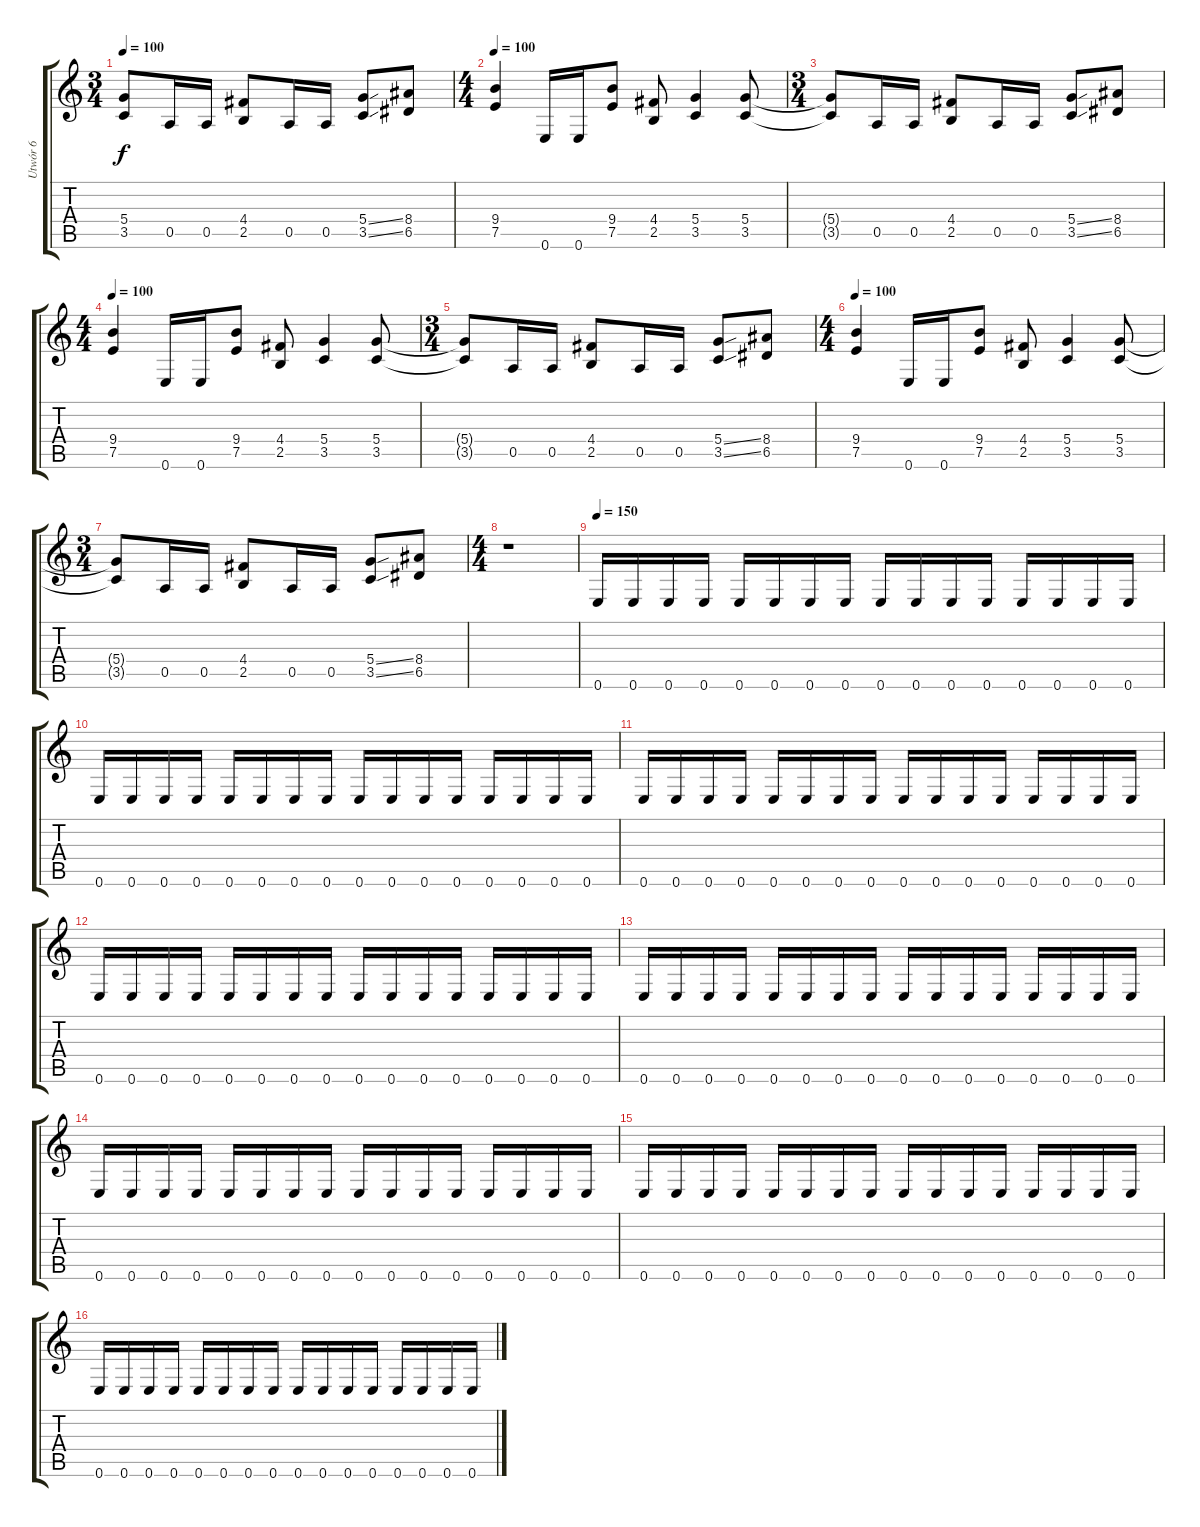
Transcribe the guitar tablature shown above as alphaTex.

\track ("Utwór 6" "Utwór 6") {instrument distortionguitar}
\staff {score tabs}
\tuning (E4 B3 G3 D3 A2 E2) {hide}
\ts (3 4)
\tempo 100
\clef g2
\ks c
(5.4{t} 3.5{t}).8{dy f} 0.5.16 0.5.16 (4.4 2.5).8 0.5.16 0.5.16 (5.4{ss} 3.5{ss}).8 (8.4 6.5).8 |
\ts (4 4)
\tempo 100
(9.4 7.5).4 0.6.16 0.6.16 (9.4 7.5).8 (4.4 2.5).8 (5.4 3.5).4 (5.4 3.5).8 |
\ts (3 4)
(5.4{t} 3.5{t}).8 0.5.16 0.5.16 (4.4 2.5).8 0.5.16 0.5.16 (5.4{ss} 3.5{ss}).8 (8.4 6.5).8 |
\ts (4 4)
\tempo 100
(9.4 7.5).4 0.6.16 0.6.16 (9.4 7.5).8 (4.4 2.5).8 (5.4 3.5).4 (5.4 3.5).8 |
\ts (3 4)
(5.4{t} 3.5{t}).8 0.5.16 0.5.16 (4.4 2.5).8 0.5.16 0.5.16 (5.4{ss} 3.5{ss}).8 (8.4 6.5).8 |
\ts (4 4)
\tempo 100
(9.4 7.5).4 0.6.16 0.6.16 (9.4 7.5).8 (4.4 2.5).8 (5.4 3.5).4 (5.4 3.5).8 |
\ts (3 4)
(5.4{t} 3.5{t}).8 0.5.16 0.5.16 (4.4 2.5).8 0.5.16 0.5.16 (5.4{ss} 3.5{ss}).8 (8.4 6.5).8 |
\ts (4 4)
r.1 |
\tempo 150
0.6.16 0.6.16 0.6.16 0.6.16 0.6.16 0.6.16 0.6.16 0.6.16 0.6.16 0.6.16 0.6.16 0.6.16 0.6.16 0.6.16 0.6.16 0.6.16 |
0.6.16 0.6.16 0.6.16 0.6.16 0.6.16 0.6.16 0.6.16 0.6.16 0.6.16 0.6.16 0.6.16 0.6.16 0.6.16 0.6.16 0.6.16 0.6.16 |
0.6.16 0.6.16 0.6.16 0.6.16 0.6.16 0.6.16 0.6.16 0.6.16 0.6.16 0.6.16 0.6.16 0.6.16 0.6.16 0.6.16 0.6.16 0.6.16 |
0.6.16 0.6.16 0.6.16 0.6.16 0.6.16 0.6.16 0.6.16 0.6.16 0.6.16 0.6.16 0.6.16 0.6.16 0.6.16 0.6.16 0.6.16 0.6.16 |
0.6.16 0.6.16 0.6.16 0.6.16 0.6.16 0.6.16 0.6.16 0.6.16 0.6.16 0.6.16 0.6.16 0.6.16 0.6.16 0.6.16 0.6.16 0.6.16 |
0.6.16 0.6.16 0.6.16 0.6.16 0.6.16 0.6.16 0.6.16 0.6.16 0.6.16 0.6.16 0.6.16 0.6.16 0.6.16 0.6.16 0.6.16 0.6.16 |
0.6.16 0.6.16 0.6.16 0.6.16 0.6.16 0.6.16 0.6.16 0.6.16 0.6.16 0.6.16 0.6.16 0.6.16 0.6.16 0.6.16 0.6.16 0.6.16 |
0.6.16 0.6.16 0.6.16 0.6.16 0.6.16 0.6.16 0.6.16 0.6.16 0.6.16 0.6.16 0.6.16 0.6.16 0.6.16 0.6.16 0.6.16 0.6.16
